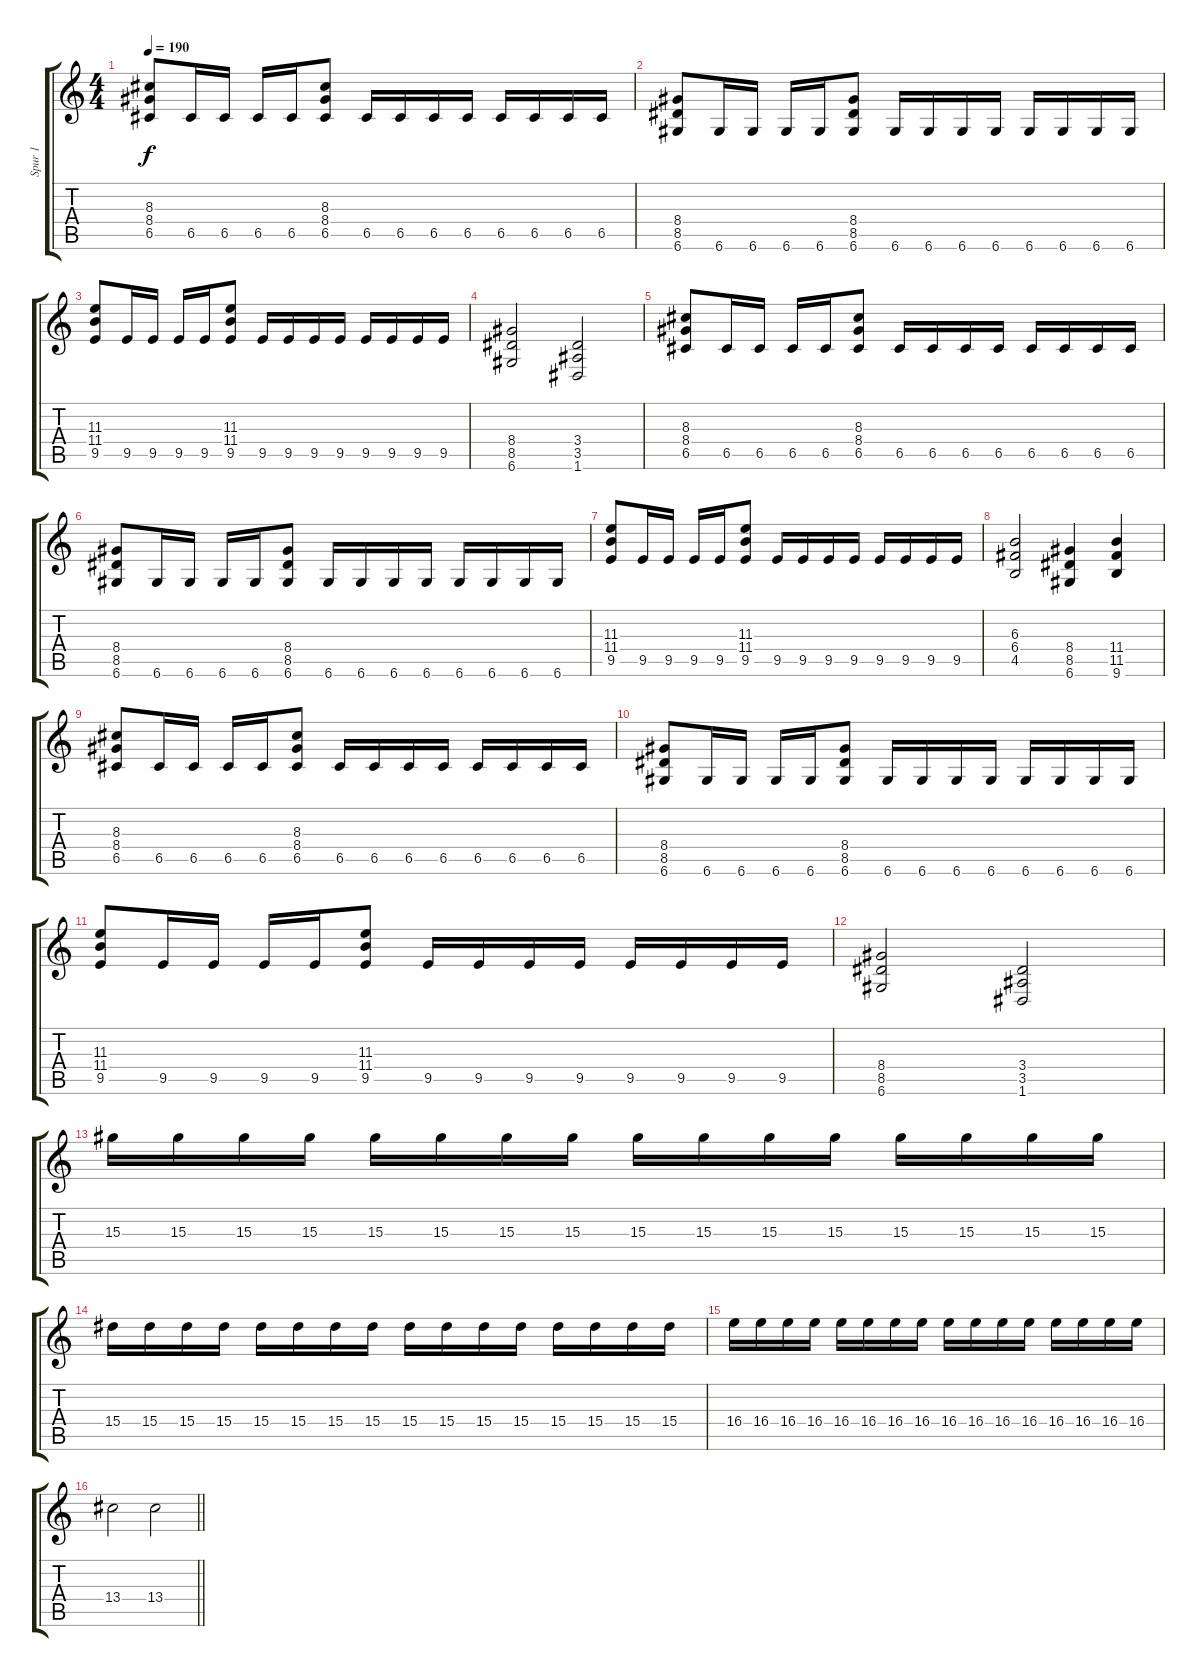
\track ("Spur 1" "Spur 1") {instrument distortionguitar}
\staff {score tabs}
\tuning (D4 A3 F3 C3 G2 D2) {hide}
\ts (4 4)
\tempo 190
\clef g2
\ks c
(8.3 8.4 6.5).8{dy f} 6.5.16 6.5.16 6.5.16 6.5.16 (8.3 8.4 6.5).8 6.5.16 6.5.16 6.5.16 6.5.16 6.5.16 6.5.16 6.5.16 6.5.16 |
(8.4 8.5 6.6).8 6.6.16 6.6.16 6.6.16 6.6.16 (8.4 8.5 6.6).8 6.6.16 6.6.16 6.6.16 6.6.16 6.6.16 6.6.16 6.6.16 6.6.16 |
(11.3 11.4 9.5).8 9.5.16 9.5.16 9.5.16 9.5.16 (11.3 11.4 9.5).8 9.5.16 9.5.16 9.5.16 9.5.16 9.5.16 9.5.16 9.5.16 9.5.16 |
(8.4 8.5 6.6).2 (3.4 3.5 1.6).2 |
(8.3 8.4 6.5).8 6.5.16 6.5.16 6.5.16 6.5.16 (8.3 8.4 6.5).8 6.5.16 6.5.16 6.5.16 6.5.16 6.5.16 6.5.16 6.5.16 6.5.16 |
(8.4 8.5 6.6).8 6.6.16 6.6.16 6.6.16 6.6.16 (8.4 8.5 6.6).8 6.6.16 6.6.16 6.6.16 6.6.16 6.6.16 6.6.16 6.6.16 6.6.16 |
(11.3 11.4 9.5).8 9.5.16 9.5.16 9.5.16 9.5.16 (11.3 11.4 9.5).8 9.5.16 9.5.16 9.5.16 9.5.16 9.5.16 9.5.16 9.5.16 9.5.16 |
(6.3 6.4 4.5).2 (8.4 8.5 6.6).4 (11.4 11.5 9.6).4 |
(8.3 8.4 6.5).8 6.5.16 6.5.16 6.5.16 6.5.16 (8.3 8.4 6.5).8 6.5.16 6.5.16 6.5.16 6.5.16 6.5.16 6.5.16 6.5.16 6.5.16 |
(8.4 8.5 6.6).8 6.6.16 6.6.16 6.6.16 6.6.16 (8.4 8.5 6.6).8 6.6.16 6.6.16 6.6.16 6.6.16 6.6.16 6.6.16 6.6.16 6.6.16 |
(11.3 11.4 9.5).8 9.5.16 9.5.16 9.5.16 9.5.16 (11.3 11.4 9.5).8 9.5.16 9.5.16 9.5.16 9.5.16 9.5.16 9.5.16 9.5.16 9.5.16 |
(8.4 8.5 6.6).2 (3.4 3.5 1.6).2 |
15.3.16 15.3.16 15.3.16 15.3.16 15.3.16 15.3.16 15.3.16 15.3.16 15.3.16 15.3.16 15.3.16 15.3.16 15.3.16 15.3.16 15.3.16 15.3.16 |
15.4.16 15.4.16 15.4.16 15.4.16 15.4.16 15.4.16 15.4.16 15.4.16 15.4.16 15.4.16 15.4.16 15.4.16 15.4.16 15.4.16 15.4.16 15.4.16 |
16.4.16 16.4.16 16.4.16 16.4.16 16.4.16 16.4.16 16.4.16 16.4.16 16.4.16 16.4.16 16.4.16 16.4.16 16.4.16 16.4.16 16.4.16 16.4.16 |
\barLineRight lightlight
13.4.2 13.4.2
